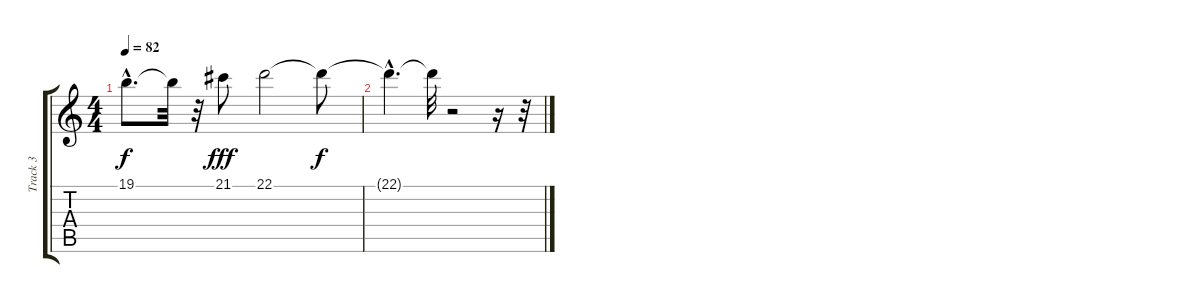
\track ("Track 3" "Track 3") {instrument vibraphone}
\staff {score tabs}
\tuning (E4 B3 G3 D3 A2 E2) {hide}
\ts (4 4)
\tempo 82
\clef g2
\ks c
19.1{hac t}.8{d dy f} 19.1{t}.32 r.32 21.1.8{dy fff} 22.1.2 22.1{t}.8{dy f} |
22.1{hac t}.4{d} 22.1{t}.32 r.2 r.16 r.32
